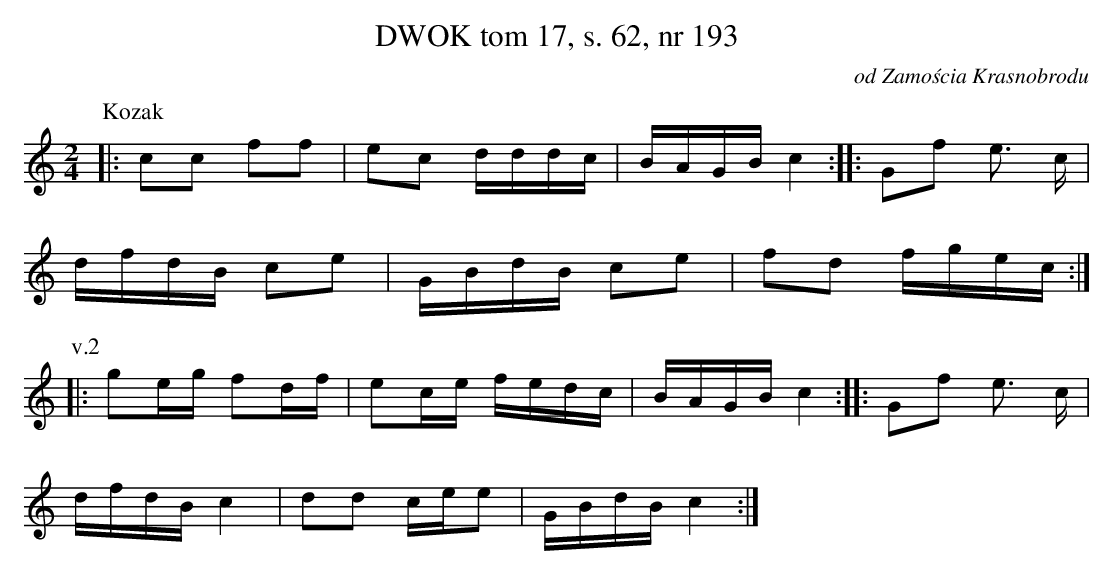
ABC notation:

X:1
T: DWOK tom 17, s. 62, nr 193
O: od Zamościa Krasnobrodu
L: 1/16
M: 2/4
K: C
P: Kozak
|:c2c2 f2f2 | e2c2 dddc | BAGB c4 ::\
G2f2 e3 c |
dfdB c2e2 | GBdB c2e2 | f2d2 fgec :|
P:v.2
|:g2eg f2df | e2ce fedc | BAGB c4 ::\
G2f2 e3 c |
dfdB c4 | d2d2 cee2 | GBdB c4 :|
